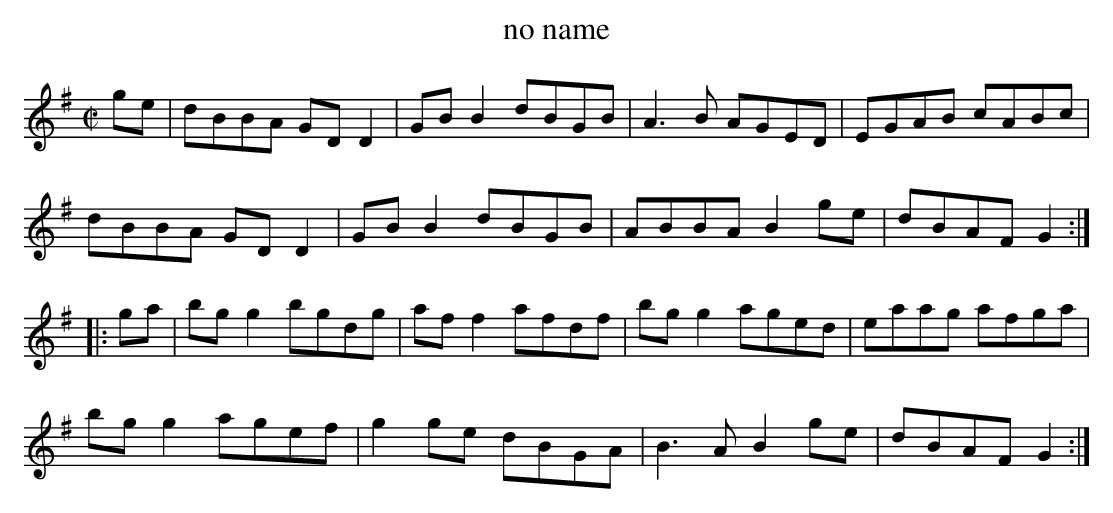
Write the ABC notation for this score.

X:1
T:no name
M:C|
K:G
ge|dBBA GDD2|GBB2 dBGB|A3B AGED|EGAB cABc|
dBBA GDD2|GBB2 dBGB|ABBA B2ge|dBAF G2:|
|:ga|bgg2 bgdg|aff2 afdf|bgg2 aged|eaag afga|
bgg2 agef|g2ge dBGA|B3A B2ge|dBAF G2:|
